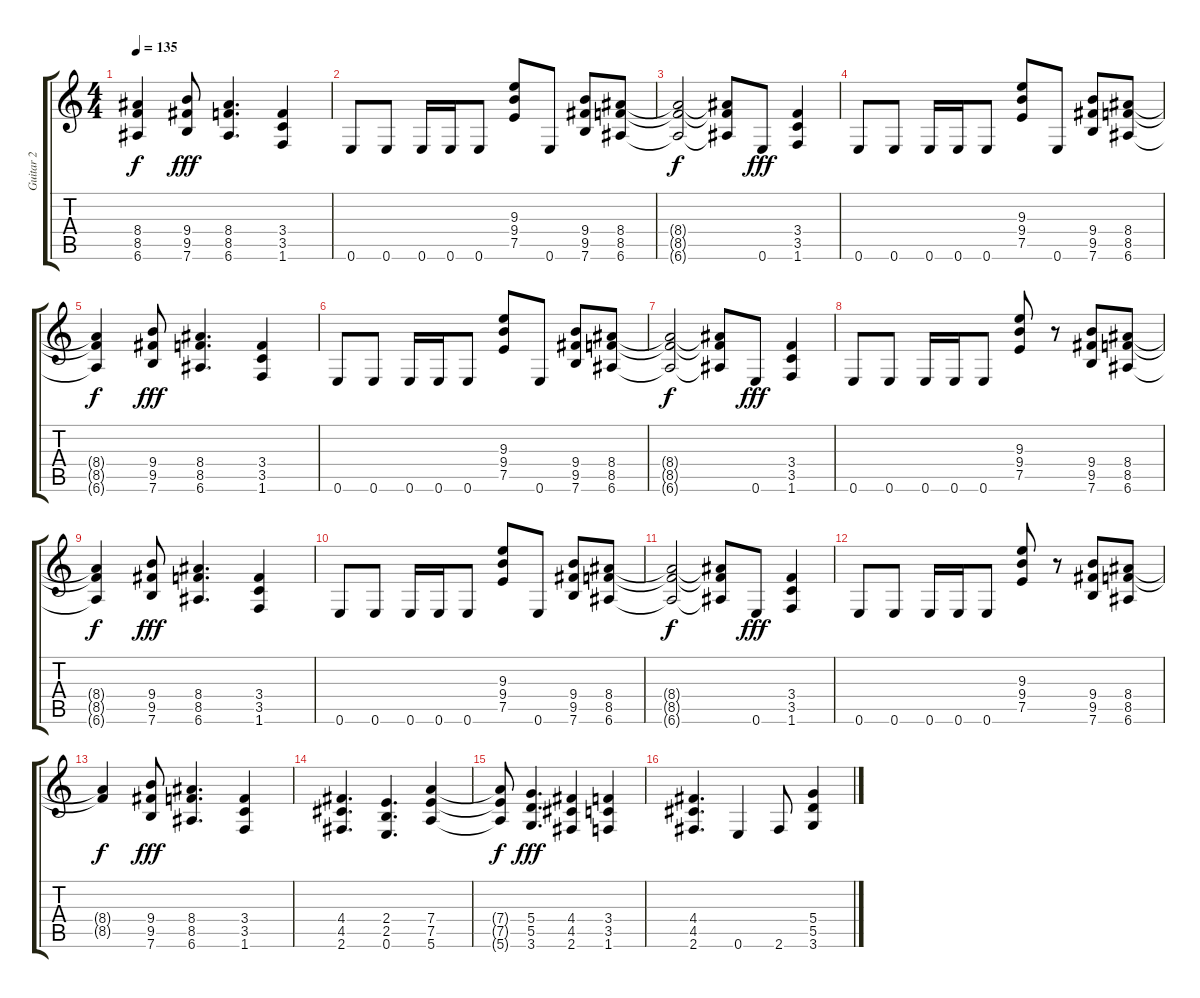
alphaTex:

\track ("Guitar 2            " "Guitar 2  ") {instrument acousticguitarsteel}
\staff {score tabs}
\tuning (E4 B3 G3 D3 A2 E2) {hide}
\ts (4 4)
\tempo 135
\clef g2
\ks c
(8.4{t} 8.5{t} 6.6{t}).4{dy f} (9.4 9.5 7.6).8{dy fff} (8.4 8.5 6.6).4{d} (3.4 3.5 1.6).4 |
0.6.8 0.6.8 0.6.16 0.6.16 0.6.8 (9.3 9.4 7.5).8 0.6.8 (9.4 9.5 7.6).8 (8.4 8.5 6.6).8 |
(8.4{t} 8.5{t} 6.6{t}).2{dy f} (8.4{t} 8.5{t} 6.6{t}).8 0.6.8{dy fff} (3.4 3.5 1.6).4 |
0.6.8 0.6.8 0.6.16 0.6.16 0.6.8 (9.3 9.4 7.5).8 0.6.8 (9.4 9.5 7.6).8 (8.4 8.5 6.6).8 |
(8.4{t} 8.5{t} 6.6{t}).4{dy f} (9.4 9.5 7.6).8{dy fff} (8.4 8.5 6.6).4{d} (3.4 3.5 1.6).4 |
0.6.8 0.6.8 0.6.16 0.6.16 0.6.8 (9.3 9.4 7.5).8 0.6.8 (9.4 9.5 7.6).8 (8.4 8.5 6.6).8 |
(8.4{t} 8.5{t} 6.6{t}).2{dy f} (8.4{t} 8.5{t} 6.6{t}).8 0.6.8{dy fff} (3.4 3.5 1.6).4 |
0.6.8 0.6.8 0.6.16 0.6.16 0.6.8 (9.3 9.4 7.5).8 r.8 (9.4 9.5 7.6).8 (8.4 8.5 6.6).8 |
(8.4{t} 8.5{t} 6.6{t}).4{dy f} (9.4 9.5 7.6).8{dy fff} (8.4 8.5 6.6).4{d} (3.4 3.5 1.6).4 |
0.6.8 0.6.8 0.6.16 0.6.16 0.6.8 (9.3 9.4 7.5).8 0.6.8 (9.4 9.5 7.6).8 (8.4 8.5 6.6).8 |
(8.4{t} 8.5{t} 6.6{t}).2{dy f} (8.4{t} 8.5{t} 6.6{t}).8 0.6.8{dy fff} (3.4 3.5 1.6).4 |
0.6.8 0.6.8 0.6.16 0.6.16 0.6.8 (9.3 9.4 7.5).8 r.8 (9.4 9.5 7.6).8 (8.4 8.5 6.6).8 |
(8.4{t} 8.5{t}).4{dy f} (9.4 9.5 7.6).8{dy fff} (8.4 8.5 6.6).4{d} (3.4 3.5 1.6).4 |
(4.4 4.5 2.6).4{d} (2.4 2.5 0.6).4{d} (7.4 7.5 5.6).4 |
(7.4{t} 7.5{t} 5.6{t}).8{dy f} (5.4 5.5 3.6).4{d dy fff} (4.4 4.5 2.6).4 (3.4 3.5 1.6).4 |
(4.4 4.5 2.6).4{d} 0.6.4 2.6.8 (5.4 5.5 3.6).4
